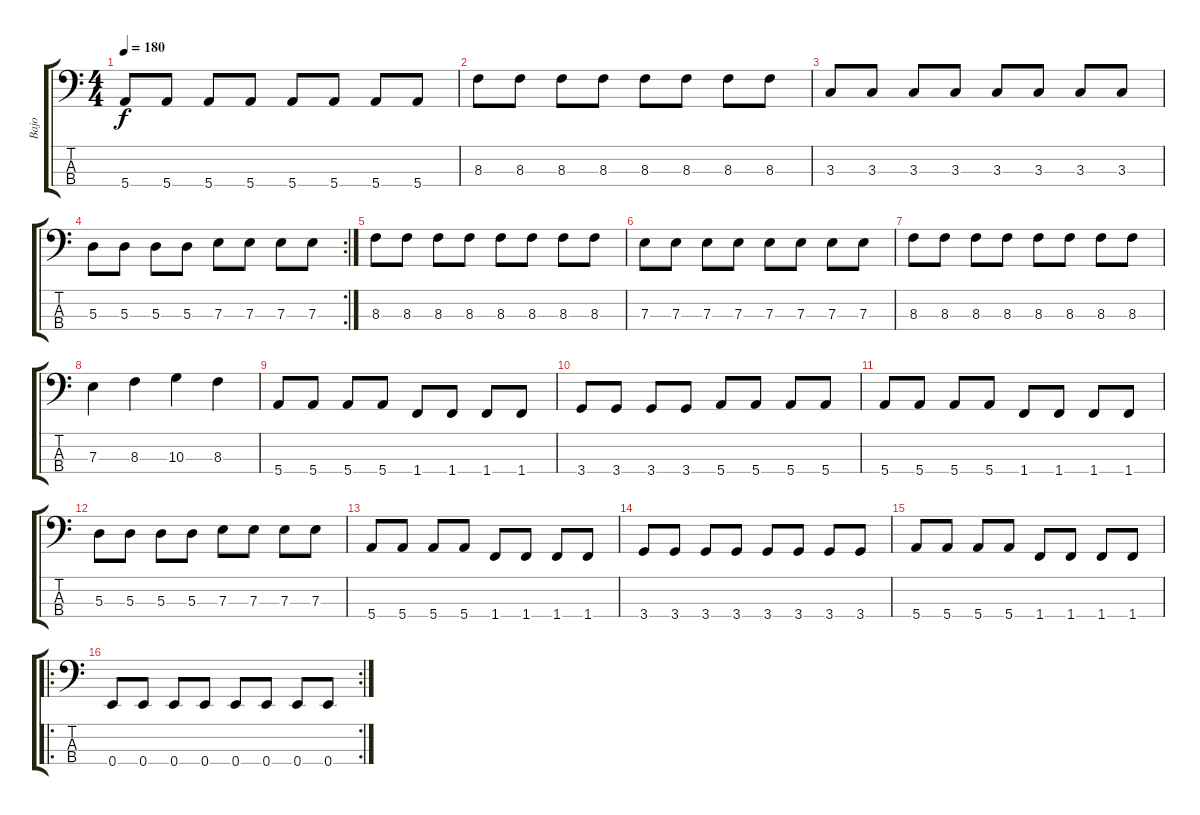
\track ("Bajo " "Bajo ") {instrument electricbasspick}
\staff {score tabs}
\tuning (G2 D2 A1 E1) {hide}
\ts (4 4)
\tempo 180
\clef f4
\ks c
5.4.8{dy f} 5.4.8 5.4.8 5.4.8 5.4.8 5.4.8 5.4.8 5.4.8 |
8.3.8 8.3.8 8.3.8 8.3.8 8.3.8 8.3.8 8.3.8 8.3.8 |
3.3.8 3.3.8 3.3.8 3.3.8 3.3.8 3.3.8 3.3.8 3.3.8 |
\rc 2
5.3.8 5.3.8 5.3.8 5.3.8 7.3.8 7.3.8 7.3.8 7.3.8 |
8.3.8 8.3.8 8.3.8 8.3.8 8.3.8 8.3.8 8.3.8 8.3.8 |
7.3.8 7.3.8 7.3.8 7.3.8 7.3.8 7.3.8 7.3.8 7.3.8 |
8.3.8 8.3.8 8.3.8 8.3.8 8.3.8 8.3.8 8.3.8 8.3.8 |
7.3.4 8.3.4 10.3.4 8.3.4 |
5.4.8 5.4.8 5.4.8 5.4.8 1.4.8 1.4.8 1.4.8 1.4.8 |
3.4.8 3.4.8 3.4.8 3.4.8 5.4.8 5.4.8 5.4.8 5.4.8 |
5.4.8 5.4.8 5.4.8 5.4.8 1.4.8 1.4.8 1.4.8 1.4.8 |
5.3.8 5.3.8 5.3.8 5.3.8 7.3.8 7.3.8 7.3.8 7.3.8 |
5.4.8 5.4.8 5.4.8 5.4.8 1.4.8 1.4.8 1.4.8 1.4.8 |
3.4.8 3.4.8 3.4.8 3.4.8 3.4.8 3.4.8 3.4.8 3.4.8 |
5.4.8 5.4.8 5.4.8 5.4.8 1.4.8 1.4.8 1.4.8 1.4.8 |
\ro
\rc 2
0.4.8 0.4.8 0.4.8 0.4.8 0.4.8 0.4.8 0.4.8 0.4.8
